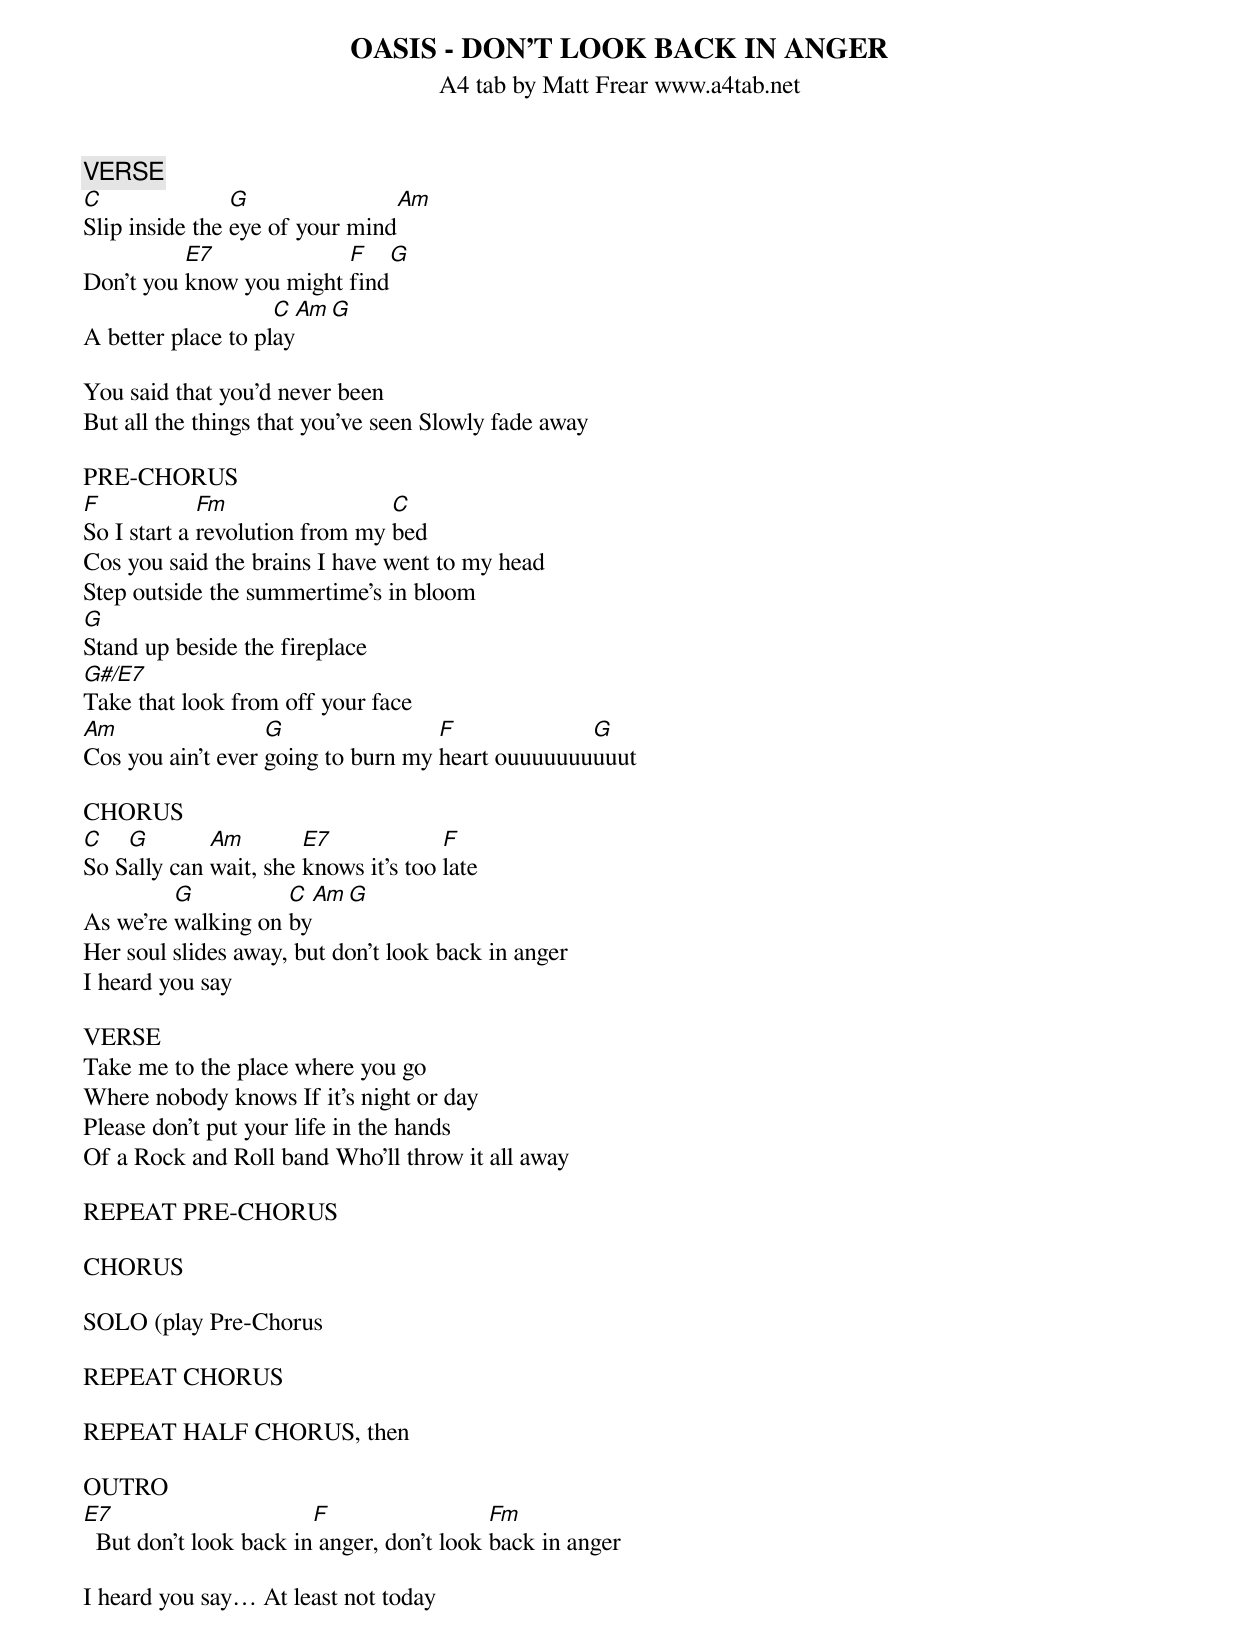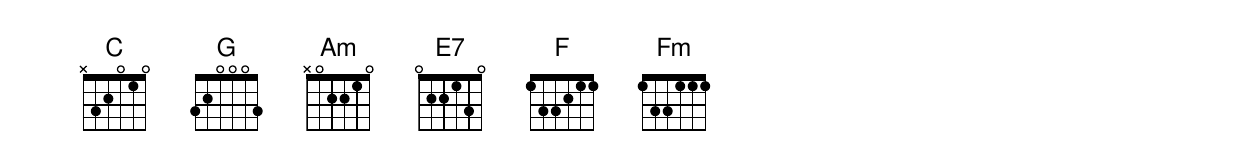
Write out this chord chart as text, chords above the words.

OASIS - DON'T LOOK BACK IN ANGER
A4 tab by Matt Frear www.a4tab.net

VERSE
C               G               Am
Slip inside the eye of your mind
          E7             F     G
Don't you know you might find
                    C     Am G
A better place to play

You said that you'd never been
But all the things that you've seen Slowly fade away

PRE-CHORUS
F            Fm                 C
So I start a revolution from my bed
Cos you said the brains I have went to my head
Step outside the summertime's in bloom
G
Stand up beside the fireplace
G#/E7
Take that look from off your face
Am                 G                F             G
Cos you ain't ever going to burn my heart ouuuuuuuuuut

CHORUS
C   G        Am        E7             F
So Sally can wait, she knows it's too late
         G          C    Am G
As we're walking on by
Her soul slides away, but don't look back in anger
I heard you say

VERSE
Take me to the place where you go
Where nobody knows If it's night or day
Please don't put your life in the hands
Of a Rock and Roll band Who'll throw it all away

REPEAT PRE-CHORUS

CHORUS

SOLO (play Pre-Chorus

REPEAT CHORUS

REPEAT HALF CHORUS, then

OUTRO
E7                      F                  Fm
  But don't look back in anger, don't look back in anger

I heard you say… At least not today
